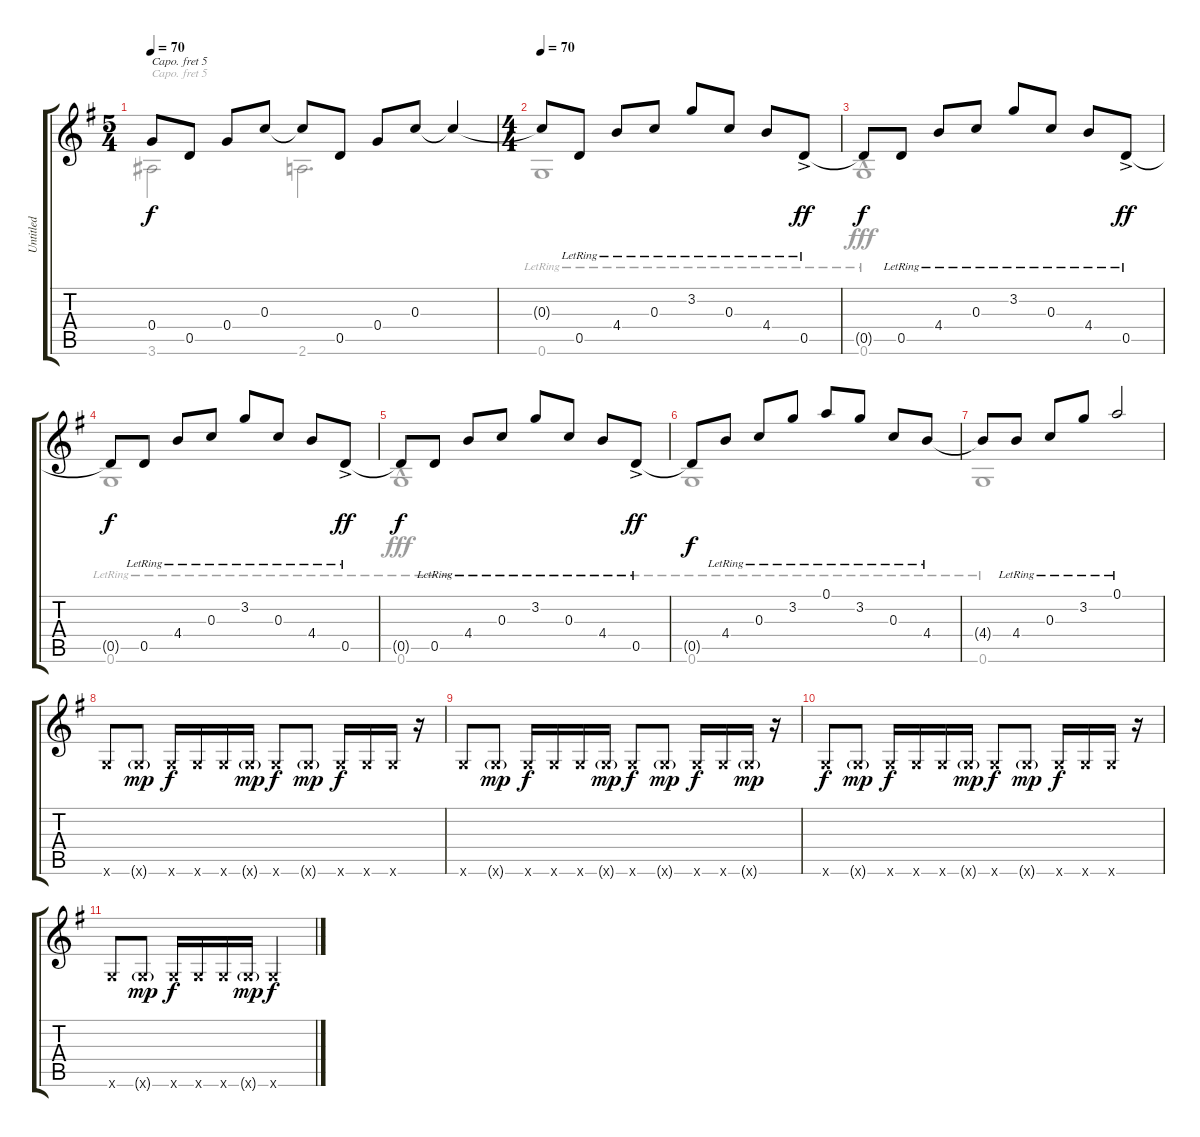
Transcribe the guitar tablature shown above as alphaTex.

\track ("Untitled" "Untitled") {instrument acousticguitarnylon}
\staff {score tabs}
\capo 5
\tuning (E4 B3 G3 D3 A2 D2) {hide}
\voice
\ts (5 4)
\tempo 70
\clef g2
\ks g
0.4{t}.8{dy f} 0.5.8 0.4.8 0.3.8 0.3{t}.8 0.5.8 0.4.8 0.3.8 0.3{t}.4 |
\ts (4 4)
\tempo 70
0.3{t}.8 0.5{lr}.8 4.4{lr}.8 0.3{lr}.8 3.2{lr}.8 0.3{lr}.8 4.4{lr}.8 0.5{ac lr}.8{dy ff} |
0.5{t}.8{dy f} 0.5{lr}.8 4.4{lr}.8 0.3{lr}.8 3.2{lr}.8 0.3{lr}.8 4.4{lr}.8 0.5{ac lr}.8{dy ff} |
0.5{t}.8{dy f} 0.5{lr}.8 4.4{lr}.8 0.3{lr}.8 3.2{lr}.8 0.3{lr}.8 4.4{lr}.8 0.5{ac lr}.8{dy ff} |
0.5{t}.8{dy f} 0.5{lr}.8 4.4{lr}.8 0.3{lr}.8 3.2{lr}.8 0.3{lr}.8 4.4{lr}.8 0.5{ac lr}.8{dy ff} |
0.5{t}.8{dy f} 4.4{lr}.8 0.3{lr}.8 3.2{lr}.8 0.1{lr}.8 3.2{lr}.8 0.3{lr}.8 4.4{lr}.8 |
4.4{t}.8 4.4{lr}.8 0.3{lr}.8 3.2{lr}.8 0.1{lr}.2 |
0.6{x}.8 0.6{g x}.8{dy mp} 0.6{x}.16{dy f} 0.6{x}.16 0.6{x}.16 0.6{g x}.16{dy mp} 0.6{x}.8{dy f} 0.6{g x}.8{dy mp} 0.6{x}.16{dy f} 0.6{x}.16 0.6{x}.16 r.16 |
0.6{x}.8 0.6{g x}.8{dy mp} 0.6{x}.16{dy f} 0.6{x}.16 0.6{x}.16 0.6{g x}.16{dy mp} 0.6{x}.8{dy f} 0.6{g x}.8{dy mp} 0.6{x}.16{dy f} 0.6{x}.16 0.6{g x}.16{dy mp} r.16 |
0.6{x}.8{dy f} 0.6{g x}.8{dy mp} 0.6{x}.16{dy f} 0.6{x}.16 0.6{x}.16 0.6{g x}.16{dy mp} 0.6{x}.8{dy f} 0.6{g x}.8{dy mp} 0.6{x}.16{dy f} 0.6{x}.16 0.6{x}.16 r.16 |
0.6{x}.8 0.6{g x}.8{dy mp} 0.6{x}.16{dy f} 0.6{x}.16 0.6{x}.16 0.6{g x}.16{dy mp} 0.6{x}.2{dy f}
\voice
\clef g2
\ottava regular
\simile none
\ks g
3.6.2{dy f} 2.6.2{d} |
0.6{lr}.1 |
0.6{hac lr}.1{dy fff} |
0.6{lr}.1{dy f} |
0.6{hac lr}.1{dy fff} |
0.6{lr}.1{dy f} |
0.6{lr}.1 |
|
|
|
